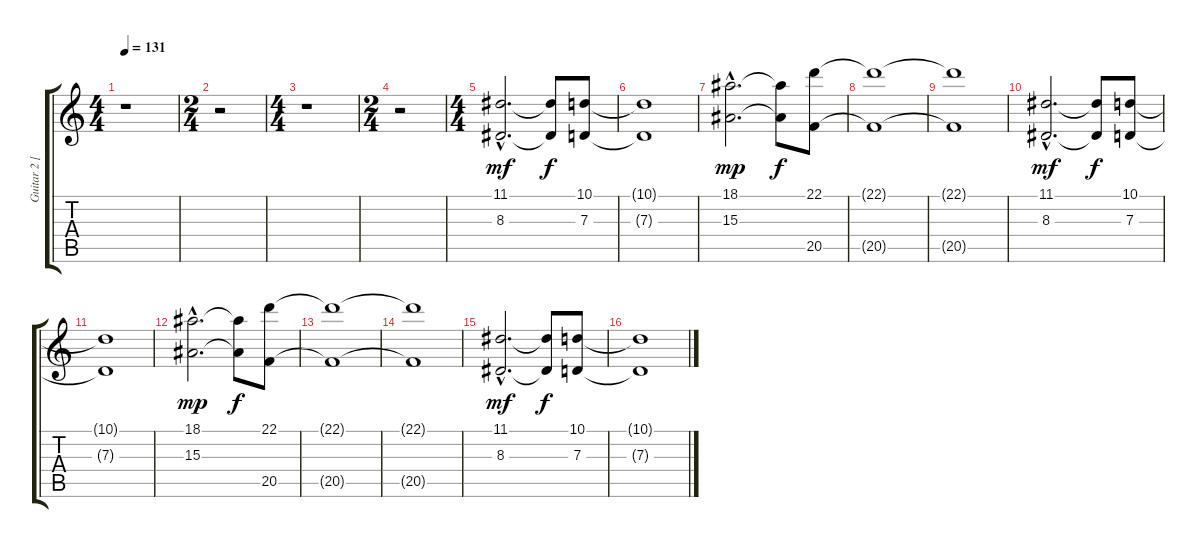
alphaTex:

\track ("Guitar 2 [see score info]" "Guitar 2 [") {instrument accordion}
\staff {score tabs}
\tuning (E4 B3 G3 D3 A2 E2) {hide}
\ts (4 4)
\tempo 131
\clef g2
\ks c
r.1{dy f} |
\ts (2 4)
r.2 |
\ts (4 4)
r.1 |
\ts (2 4)
r.2 |
\ts (4 4)
(11.1{hac} 8.3{hac}).2{d dy mf instrument accordion} (11.1{t} 8.3{t}).8{dy f} (10.1 7.3).8 |
(10.1{t} 7.3{t}).1 |
(18.1{hac} 15.3{hac}).2{d dy mp} (18.1{t} 15.3{t}).8{dy f} (22.1 20.5).8 |
(22.1{t} 20.5{t}).1 |
(22.1{t} 20.5{t}).1 |
(11.1{hac} 8.3{hac}).2{d dy mf instrument accordion} (11.1{t} 8.3{t}).8{dy f} (10.1 7.3).8 |
(10.1{t} 7.3{t}).1 |
(18.1{hac} 15.3{hac}).2{d dy mp} (18.1{t} 15.3{t}).8{dy f} (22.1 20.5).8 |
(22.1{t} 20.5{t}).1 |
(22.1{t} 20.5{t}).1 |
(11.1{hac} 8.3{hac}).2{d dy mf instrument accordion} (11.1{t} 8.3{t}).8{dy f} (10.1 7.3).8 |
(10.1{t} 7.3{t}).1
